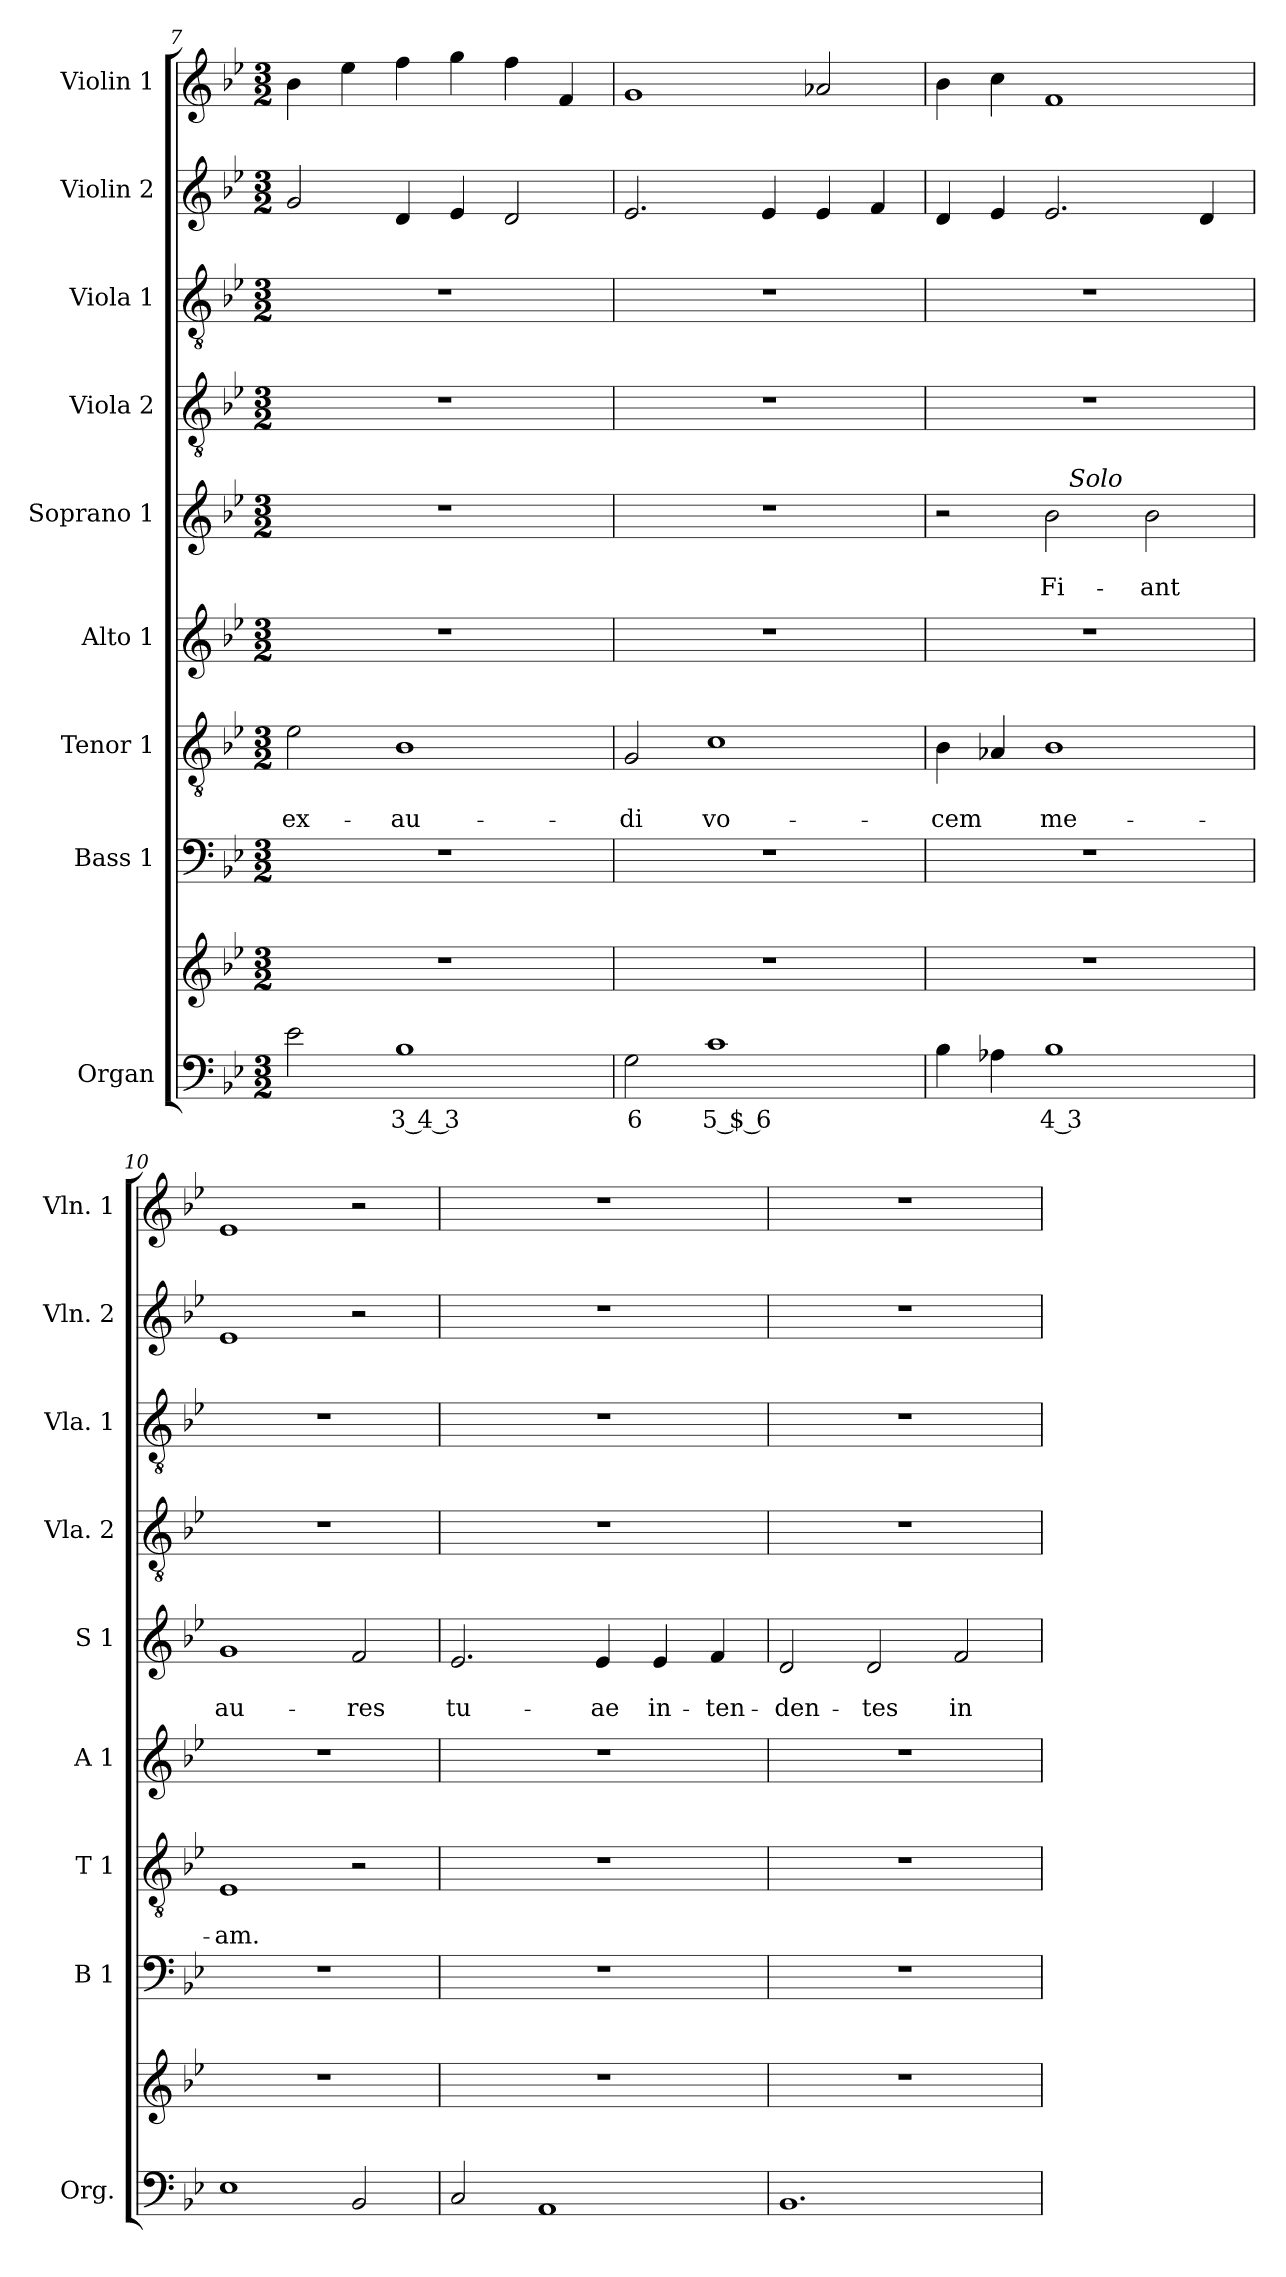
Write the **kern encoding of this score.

**kern	**text	**kern	**kern	**kern	**text	**text	**kern	**kern	**text	**text	**kern	**kern	**kern	**kern
*part9	*part9	*part9	*part8	*part7	*part7	*part7	*part6	*part5	*part5	*part5	*part4	*part3	*part2	*part1
*staff10	*staff10	*staff9	*staff8	*staff7	*staff7	*staff7	*staff6	*staff5	*staff5	*staff5	*staff4	*staff3	*staff2	*staff1
*I"Organ	*	*	*I"Bass 1	*I"Tenor 1	*	*	*I"Alto 1	*I"Soprano 1	*	*	*I"Viola 2	*I"Viola 1	*I"Violin 2	*I"Violin 1
*I'Org.	*	*	*I'B 1	*I'T 1	*	*	*I'A 1	*I'S 1	*	*	*I'Vla. 2	*I'Vla. 1	*I'Vln. 2	*I'Vln. 1
*clefF4	*	*clefG2	*clefF4	*clefGv2	*	*	*clefG2	*clefG2	*	*	*clefGv2	*clefGv2	*clefG2	*clefG2
*k[b-e-]	*	*k[b-e-]	*k[b-e-]	*k[b-e-]	*	*	*k[b-e-]	*k[b-e-]	*	*	*k[b-e-]	*k[b-e-]	*k[b-e-]	*k[b-e-]
*B-:	*	*B-:	*B-:	*B-:	*	*	*B-:	*B-:	*	*	*B-:	*B-:	*B-:	*B-:
*M3/2	*	*M3/2	*M3/2	*M3/2	*	*	*M3/2	*M3/2	*	*	*M3/2	*M3/2	*M3/2	*M3/2
=7	=7	=7	=7	=7	=7	=7	=7	=7	=7	=7	=7	=7	=7	=7
!	!	!	!	!	!	!LO:LY:b	!	!	!	!	!	!	!	!
2e-\	.	1.r	1.r	2e-\	.	ex-	1.r	1.r	.	.	1.r	1.r	2g/	4b-\
.	.	.	.	.	.	.	.	.	.	.	.	.	.	4ee-\
!	!LO:LY:b	!	!	!	!	!LO:LY:b	!	!	!	!	!	!	!	!
1B-	3 4 3	.	.	1B-	.	-au-	.	.	.	.	.	.	4d/	4ff\
.	.	.	.	.	.	.	.	.	.	.	.	.	4e-/	4gg\
.	.	.	.	.	.	.	.	.	.	.	.	.	2d/	4ff\
.	.	.	.	.	.	.	.	.	.	.	.	.	.	4f/
=8	=8	=8	=8	=8	=8	=8	=8	=8	=8	=8	=8	=8	=8	=8
!	!LO:LY:b	!	!	!	!	!LO:LY:b	!	!	!	!	!	!	!	!
2G\	6	1.r	1.r	2G/	.	-di	1.r	1.r	.	.	1.r	1.r	2.e-/	1g
!	!LO:LY:b	!	!	!	!	!LO:LY:b	!	!	!	!	!	!	!	!
1c	5 $ 6	.	.	1c	.	vo-	.	.	.	.	.	.	.	.
.	.	.	.	.	.	.	.	.	.	.	.	.	4e-/	.
.	.	.	.	.	.	.	.	.	.	.	.	.	4e-/	2a-X/
.	.	.	.	.	.	.	.	.	.	.	.	.	4f/	.
=9	=9	=9	=9	=9	=9	=9	=9	=9	=9	=9	=9	=9	=9	=9
!	!	!	!	!	!	!LO:LY:b	!	!	!	!	!	!	!	!
*	*	*	*	*	*	*	*	*^	*	*	*	*	*	*
4B-\	.	1.r	1.r	4B-\	.	-cem	1.r	2r	2ryy	.	.	1.r	1.r	4d/	4b-\
4A-X\	.	.	.	4A-X/	.	.	.	.	.	.	.	.	.	4e-/	4cc\
!	!LO:LY:b	!	!	!	!	!LO:LY:b	!	!	!	!	!LO:LY:b	!	!	!	!
1B-	4 3	.	.	1B-	.	me-	.	2b-\	16ryy	.	Fi-	.	.	2.e-/	1f
!	!	!	!	!	!	!	!	!	!LO:TX:a:i:t=Solo	!	!	!	!	!	!
.	.	.	.	.	.	.	.	.	2...ryy	.	.	.	.	.	.
!	!	!	!	!	!	!	!	!	!	!	!LO:LY:b	!	!	!	!
.	.	.	.	.	.	.	.	2b-\	.	.	-ant	.	.	.	.
.	.	.	.	.	.	.	.	.	.	.	.	.	.	4d/	.
=10	=10	=10	=10	=10	=10	=10	=10	=10	=10	=10	=10	=10	=10	=10	=10
!	!	!	!	!	!	!LO:LY:b	!	!	!	!	!LO:LY:b	!	!	!	!
*	*	*	*	*	*	*	*	*v	*v	*	*	*	*	*	*
1E-	.	1.r	1.r	1E-	.	-am.	1.r	1g	.	au-	1.r	1.r	1e-	1e-
!	!	!	!	!	!	!	!	!	!	!LO:LY:b	!	!	!	!
2BB-/	.	.	.	2r	.	.	.	2f/	.	-res	.	.	2r	2r
=11	=11	=11	=11	=11	=11	=11	=11	=11	=11	=11	=11	=11	=11	=11
!	!	!	!	!	!	!	!	!	!	!LO:LY:b	!	!	!	!
2C/	.	1.r	1.r	1.r	.	.	1.r	2.e-/	.	tu-	1.r	1.r	1.r	1.r
1AA	.	.	.	.	.	.	.	.	.	.	.	.	.	.
!	!	!	!	!	!	!	!	!	!	!LO:LY:b	!	!	!	!
.	.	.	.	.	.	.	.	4e-/	.	-ae	.	.	.	.
!	!	!	!	!	!	!	!	!	!	!LO:LY:b	!	!	!	!
.	.	.	.	.	.	.	.	4e-/	.	in-	.	.	.	.
!	!	!	!	!	!	!	!	!	!	!LO:LY:b	!	!	!	!
.	.	.	.	.	.	.	.	4f/	.	-ten-	.	.	.	.
!!LO:LB:g=z
=12	=12	=12	=12	=12	=12	=12	=12	=12	=12	=12	=12	=12	=12	=12
!	!	!	!	!	!	!	!	!	!	!LO:LY:b	!	!	!	!
1.BB-	.	1.r	1.r	1.r	.	.	1.r	2d/	.	-den-	1.r	1.r	1.r	1.r
!	!	!	!	!	!	!	!	!	!	!LO:LY:b	!	!	!	!
.	.	.	.	.	.	.	.	2d/	.	-tes	.	.	.	.
!	!	!	!	!	!	!	!	!	!	!LO:LY:b	!	!	!	!
.	.	.	.	.	.	.	.	2f/	.	in	.	.	.	.
=	=	=	=	=	=	=	=	=	=	=	=	=	=	=
*-	*-	*-	*-	*-	*-	*-	*-	*-	*-	*-	*-	*-	*-	*-
